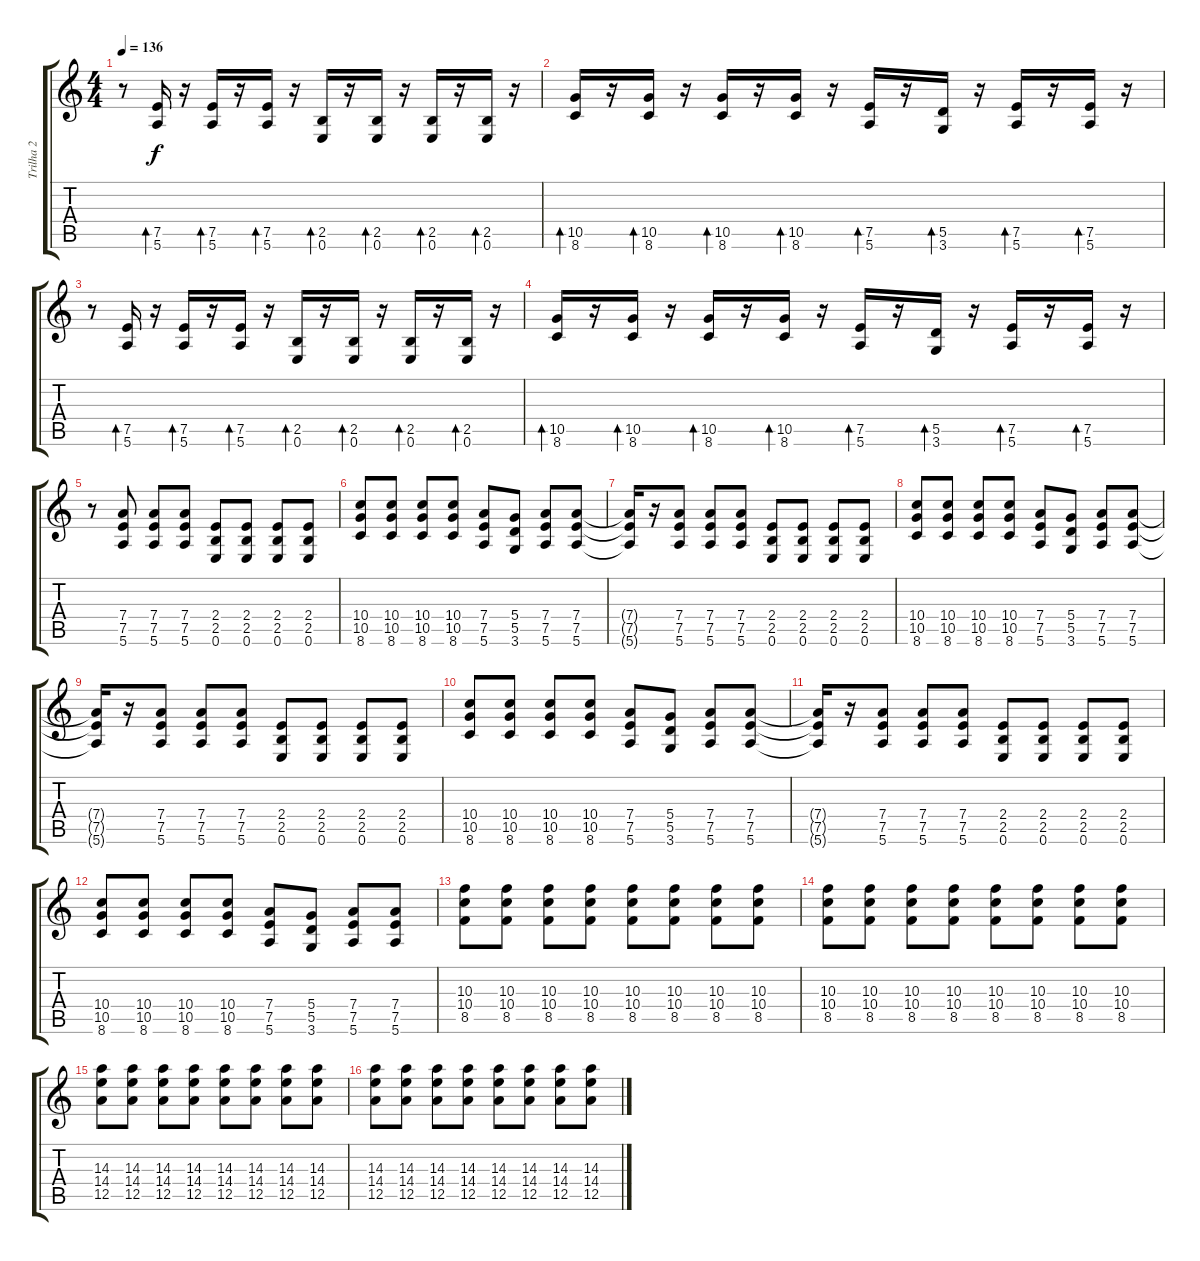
\track ("Trilha 2" "Trilha 2") {instrument distortionguitar}
\staff {score tabs}
\tuning (E4 B3 G3 D3 A2 E2) {hide}
\ts (4 4)
\tempo 136
\clef g2
\ks c
r.8{dy f} (7.5 5.6).16{bd 120} r.16 (7.5 5.6).16{bd 120} r.16 (7.5 5.6).16{bd 120} r.16 (2.5 0.6).16{bd 120} r.16 (2.5 0.6).16{bd 120} r.16 (2.5 0.6).16{bd 120} r.16 (2.5 0.6).16{bd 120} r.16 |
(10.5 8.6).16{bd 120} r.16 (10.5 8.6).16{bd 120} r.16 (10.5 8.6).16{bd 120} r.16 (10.5 8.6).16{bd 120} r.16 (7.5 5.6).16{bd 120} r.16 (5.5 3.6).16{bd 120} r.16 (7.5 5.6).16{bd 120} r.16 (7.5 5.6).16{bd 120} r.16 |
r.8 (7.5 5.6).16{bd 120} r.16 (7.5 5.6).16{bd 120} r.16 (7.5 5.6).16{bd 120} r.16 (2.5 0.6).16{bd 120} r.16 (2.5 0.6).16{bd 120} r.16 (2.5 0.6).16{bd 120} r.16 (2.5 0.6).16{bd 120} r.16 |
(10.5 8.6).16{bd 120} r.16 (10.5 8.6).16{bd 120} r.16 (10.5 8.6).16{bd 120} r.16 (10.5 8.6).16{bd 120} r.16 (7.5 5.6).16{bd 120} r.16 (5.5 3.6).16{bd 120} r.16 (7.5 5.6).16{bd 120} r.16 (7.5 5.6).16{bd 120} r.16 |
r.8 (7.4 7.5 5.6).8 (7.4 7.5 5.6).8 (7.4 7.5 5.6).8 (2.4 2.5 0.6).8 (2.4 2.5 0.6).8 (2.4 2.5 0.6).8 (2.4 2.5 0.6).8 |
(10.4 10.5 8.6).8 (10.4 10.5 8.6).8 (10.4 10.5 8.6).8 (10.4 10.5 8.6).8 (7.4 7.5 5.6).8 (5.4 5.5 3.6).8 (7.4 7.5 5.6).8 (7.4 7.5 5.6).8 |
(7.4{t} 7.5{t} 5.6{t}).16 r.16 (7.4 7.5 5.6).8 (7.4 7.5 5.6).8 (7.4 7.5 5.6).8 (2.4 2.5 0.6).8 (2.4 2.5 0.6).8 (2.4 2.5 0.6).8 (2.4 2.5 0.6).8 |
(10.4 10.5 8.6).8 (10.4 10.5 8.6).8 (10.4 10.5 8.6).8 (10.4 10.5 8.6).8 (7.4 7.5 5.6).8 (5.4 5.5 3.6).8 (7.4 7.5 5.6).8 (7.4 7.5 5.6).8 |
(7.4{t} 7.5{t} 5.6{t}).16 r.16 (7.4 7.5 5.6).8 (7.4 7.5 5.6).8 (7.4 7.5 5.6).8 (2.4 2.5 0.6).8 (2.4 2.5 0.6).8 (2.4 2.5 0.6).8 (2.4 2.5 0.6).8 |
(10.4 10.5 8.6).8 (10.4 10.5 8.6).8 (10.4 10.5 8.6).8 (10.4 10.5 8.6).8 (7.4 7.5 5.6).8 (5.4 5.5 3.6).8 (7.4 7.5 5.6).8 (7.4 7.5 5.6).8 |
(7.4{t} 7.5{t} 5.6{t}).16 r.16 (7.4 7.5 5.6).8 (7.4 7.5 5.6).8 (7.4 7.5 5.6).8 (2.4 2.5 0.6).8 (2.4 2.5 0.6).8 (2.4 2.5 0.6).8 (2.4 2.5 0.6).8 |
(10.4 10.5 8.6).8 (10.4 10.5 8.6).8 (10.4 10.5 8.6).8 (10.4 10.5 8.6).8 (7.4 7.5 5.6).8 (5.4 5.5 3.6).8 (7.4 7.5 5.6).8 (7.4 7.5 5.6).8 |
(10.3 10.4 8.5).8 (10.3 10.4 8.5).8 (10.3 10.4 8.5).8 (10.3 10.4 8.5).8 (10.3 10.4 8.5).8 (10.3 10.4 8.5).8 (10.3 10.4 8.5).8 (10.3 10.4 8.5).8 |
(10.3 10.4 8.5).8 (10.3 10.4 8.5).8 (10.3 10.4 8.5).8 (10.3 10.4 8.5).8 (10.3 10.4 8.5).8 (10.3 10.4 8.5).8 (10.3 10.4 8.5).8 (10.3 10.4 8.5).8 |
(14.3 14.4 12.5).8 (14.3 14.4 12.5).8 (14.3 14.4 12.5).8 (14.3 14.4 12.5).8 (14.3 14.4 12.5).8 (14.3 14.4 12.5).8 (14.3 14.4 12.5).8 (14.3 14.4 12.5).8 |
(14.3 14.4 12.5).8 (14.3 14.4 12.5).8 (14.3 14.4 12.5).8 (14.3 14.4 12.5).8 (14.3 14.4 12.5).8 (14.3 14.4 12.5).8 (14.3 14.4 12.5).8 (14.3 14.4 12.5).8
